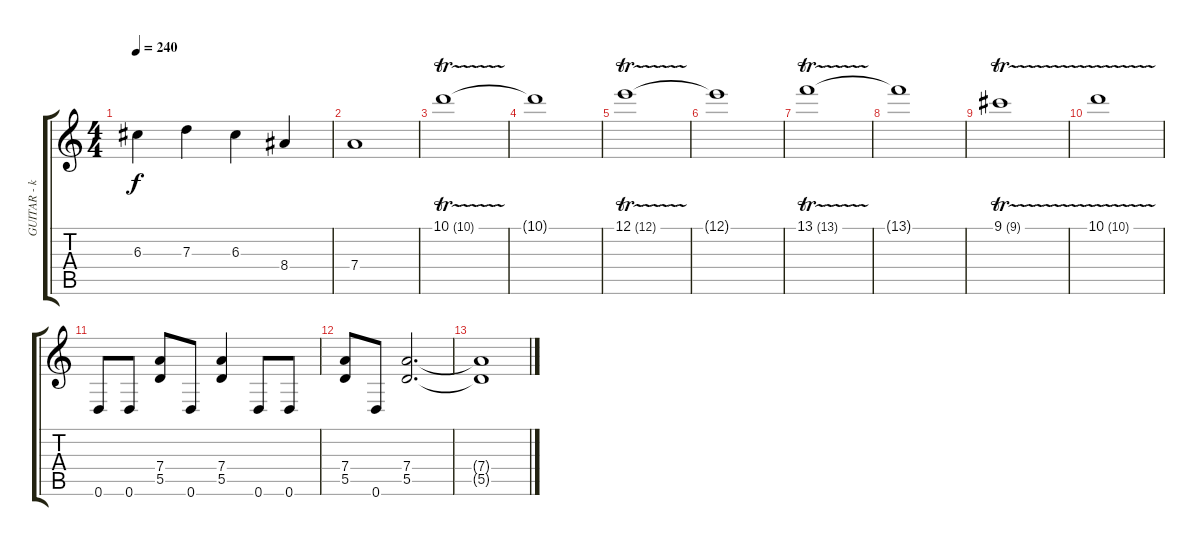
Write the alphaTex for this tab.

\track ("GUITAR - khepri" "GUITAR - k") {instrument distortionguitar}
\staff {score tabs}
\tuning (E4 B3 G3 D3 A2 D2) {hide}
\ts (4 4)
\tempo 240
\clef g2
\ks c
6.3.4{dy f} 7.3.4 6.3.4 8.4.4 |
7.4.1 |
10.1{tr (10 16)}.1 |
10.1{t}.1 |
12.1{tr (12 16)}.1 |
12.1{t}.1 |
13.1{tr (13 16)}.1 |
13.1{t}.1 |
9.1{tr (9 16)}.1 |
10.1{tr (10 16)}.1 |
0.6.8 0.6.8 (7.4 5.5).8 0.6.8 (7.4 5.5).4 0.6.8 0.6.8 |
(7.4 5.5).8 0.6.8 (7.4 5.5).2{d} |
(7.4{t} 5.5{t}).1
